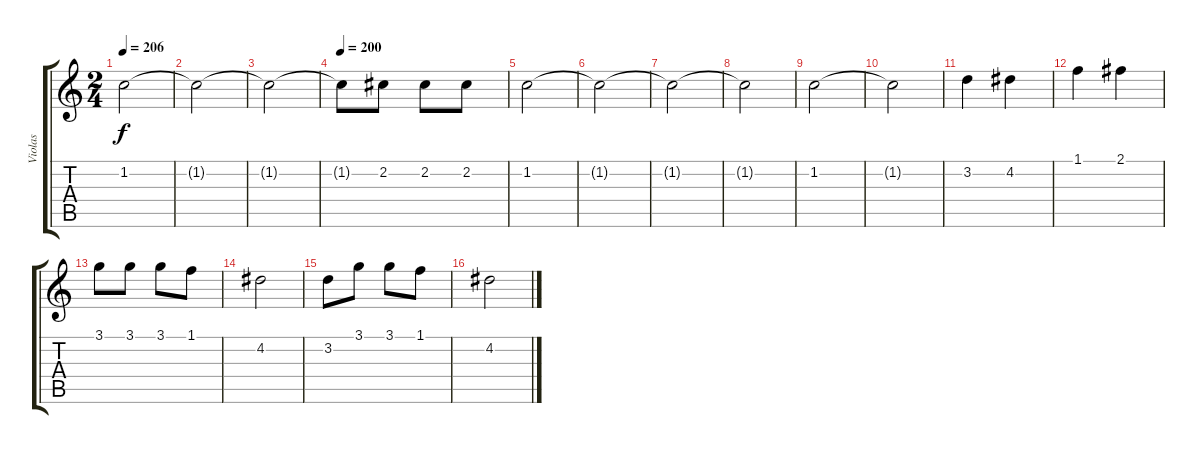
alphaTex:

\track ("Violas" "Violas") {instrument contrabass}
\staff {score tabs}
\tuning (E4 B3 G3 D3 A2 E2) {hide}
\ts (2 4)
\tempo 206
\clef g2
\ks c
1.2.2{dy f} |
1.2{t}.2 |
1.2{t}.2 |
\tempo 200
1.2{t}.8 2.2.8 2.2.8 2.2.8 |
1.2.2 |
1.2{t}.2 |
1.2{t}.2 |
1.2{t}.2 |
1.2.2 |
1.2{t}.2 |
3.2.4 4.2.4 |
1.1.4 2.1.4 |
3.1.8 3.1.8 3.1.8 1.1.8 |
4.2.2 |
3.2.8 3.1.8 3.1.8 1.1.8 |
4.2.2
